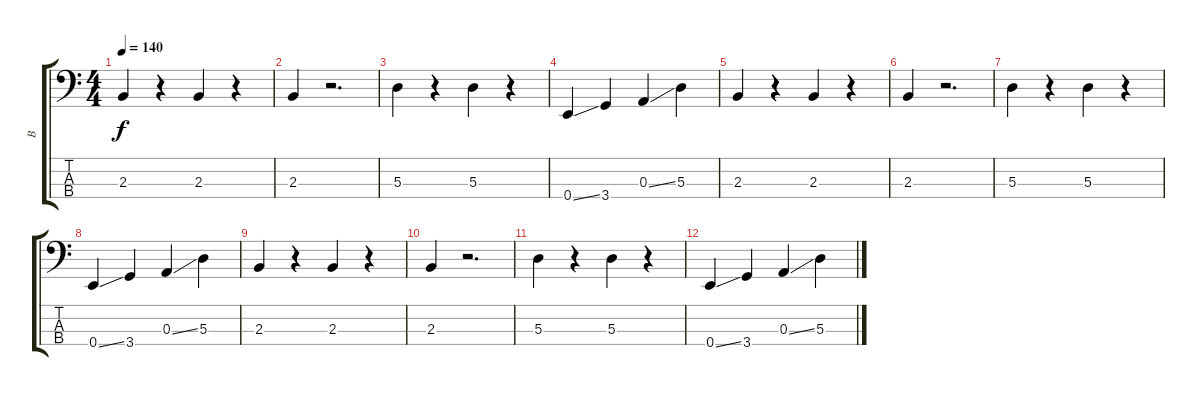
\track ("B" "B") {instrument electricbassfinger}
\staff {score tabs}
\tuning (G2 D2 A1 E1) {hide}
\ts (4 4)
\tempo 140
\clef f4
\ks c
2.3.4{dy f} r.4 2.3.4 r.4 |
2.3.4 r.2{d} |
5.3.4 r.4 5.3.4 r.4 |
0.4{ss}.4 3.4.4 0.3{ss}.4 5.3.4 |
2.3.4 r.4 2.3.4 r.4 |
2.3.4 r.2{d} |
5.3.4 r.4 5.3.4 r.4 |
0.4{ss}.4 3.4.4 0.3{ss}.4 5.3.4 |
2.3.4 r.4 2.3.4 r.4 |
2.3.4 r.2{d} |
5.3.4 r.4 5.3.4 r.4 |
0.4{ss}.4 3.4.4 0.3{ss}.4 5.3.4
